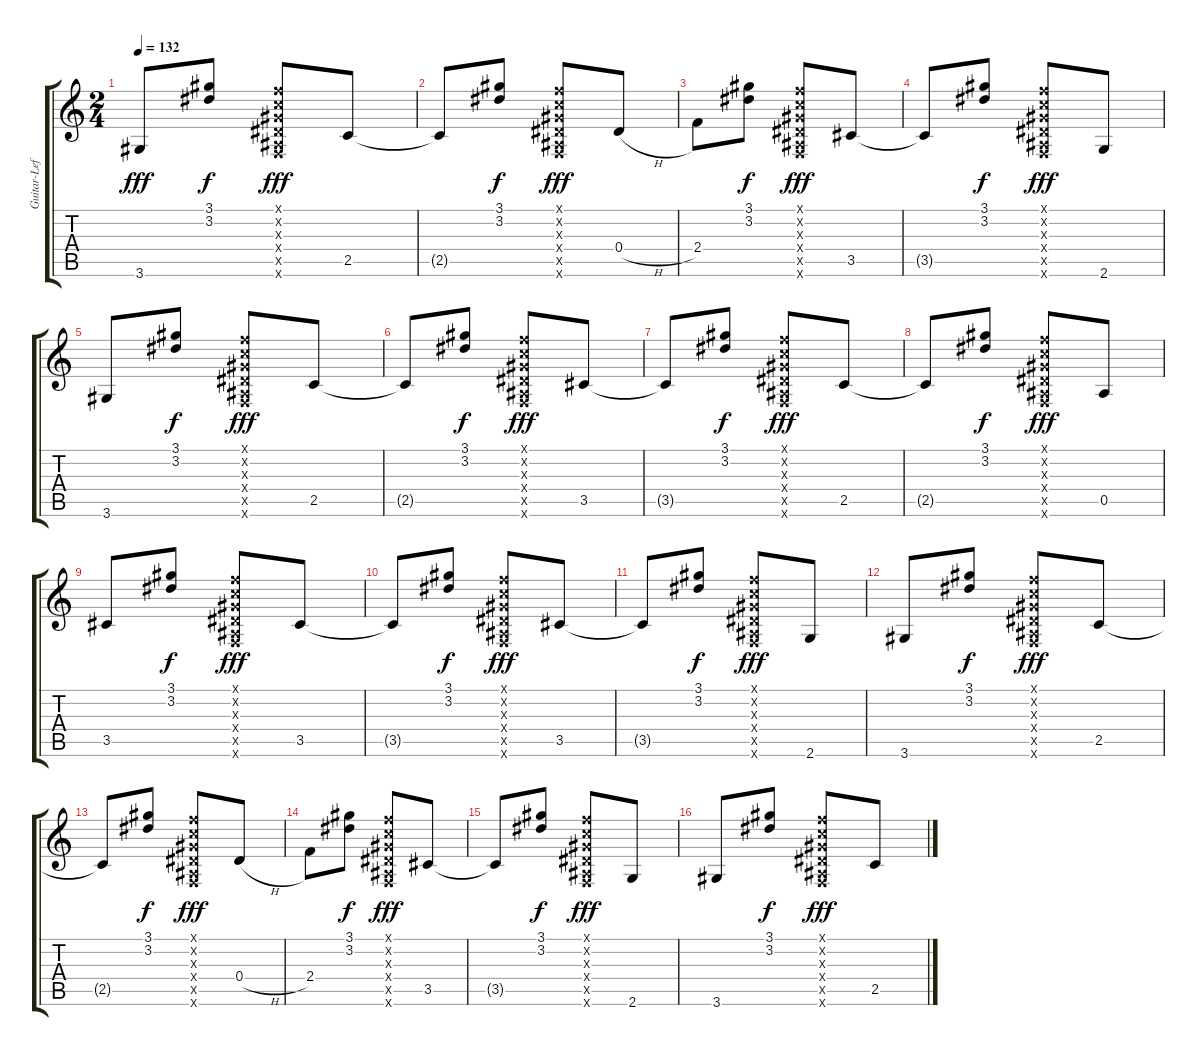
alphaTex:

\track ("Guitar-Left" "Guitar-Lef") {instrument acousticguitarsteel}
\staff {score tabs}
\tuning (F4 C4 Ab3 Eb3 Bb2 F2) {hide}
\ts (2 4)
\tempo 132
\clef g2
\ks c
3.6.8{dy fff} (3.1 3.2).8{dy f} (0.1{x} 0.2{x} 0.3{x} 0.4{x} 0.5{x} 0.6{x}).8{dy fff} 2.5.8 |
2.5{t}.8 (3.1 3.2).8{dy f} (0.1{x} 0.2{x} 0.3{x} 0.4{x} 0.5{x} 0.6{x}).8{dy fff} 0.4{h}.8 |
2.4.8 (3.1 3.2).8{dy f} (0.1{x} 0.2{x} 0.3{x} 0.4{x} 0.5{x} 0.6{x}).8{dy fff} 3.5.8 |
3.5{t}.8 (3.1 3.2).8{dy f} (0.1{x} 0.2{x} 0.3{x} 0.4{x} 0.5{x} 0.6{x}).8{dy fff} 2.6.8 |
3.6.8 (3.1 3.2).8{dy f} (0.1{x} 0.2{x} 0.3{x} 0.4{x} 0.5{x} 0.6{x}).8{dy fff} 2.5.8 |
2.5{t}.8 (3.1 3.2).8{dy f} (0.1{x} 0.2{x} 0.3{x} 0.4{x} 0.5{x} 0.6{x}).8{dy fff} 3.5.8 |
3.5{t}.8 (3.1 3.2).8{dy f} (0.1{x} 0.2{x} 0.3{x} 0.4{x} 0.5{x} 0.6{x}).8{dy fff} 2.5.8 |
2.5{t}.8 (3.1 3.2).8{dy f} (0.1{x} 0.2{x} 0.3{x} 0.4{x} 0.5{x} 0.6{x}).8{dy fff} 0.5.8 |
3.5.8 (3.1 3.2).8{dy f} (0.1{x} 0.2{x} 0.3{x} 0.4{x} 0.5{x} 0.6{x}).8{dy fff} 3.5.8 |
3.5{t}.8 (3.1 3.2).8{dy f} (0.1{x} 0.2{x} 0.3{x} 0.4{x} 0.5{x} 0.6{x}).8{dy fff} 3.5.8 |
3.5{t}.8 (3.1 3.2).8{dy f} (0.1{x} 0.2{x} 0.3{x} 0.4{x} 0.5{x} 0.6{x}).8{dy fff} 2.6.8 |
3.6.8 (3.1 3.2).8{dy f} (0.1{x} 0.2{x} 0.3{x} 0.4{x} 0.5{x} 0.6{x}).8{dy fff} 2.5.8 |
2.5{t}.8 (3.1 3.2).8{dy f} (0.1{x} 0.2{x} 0.3{x} 0.4{x} 0.5{x} 0.6{x}).8{dy fff} 0.4{h}.8 |
2.4.8 (3.1 3.2).8{dy f} (0.1{x} 0.2{x} 0.3{x} 0.4{x} 0.5{x} 0.6{x}).8{dy fff} 3.5.8 |
3.5{t}.8 (3.1 3.2).8{dy f} (0.1{x} 0.2{x} 0.3{x} 0.4{x} 0.5{x} 0.6{x}).8{dy fff} 2.6.8 |
3.6.8 (3.1 3.2).8{dy f} (0.1{x} 0.2{x} 0.3{x} 0.4{x} 0.5{x} 0.6{x}).8{dy fff} 2.5.8
